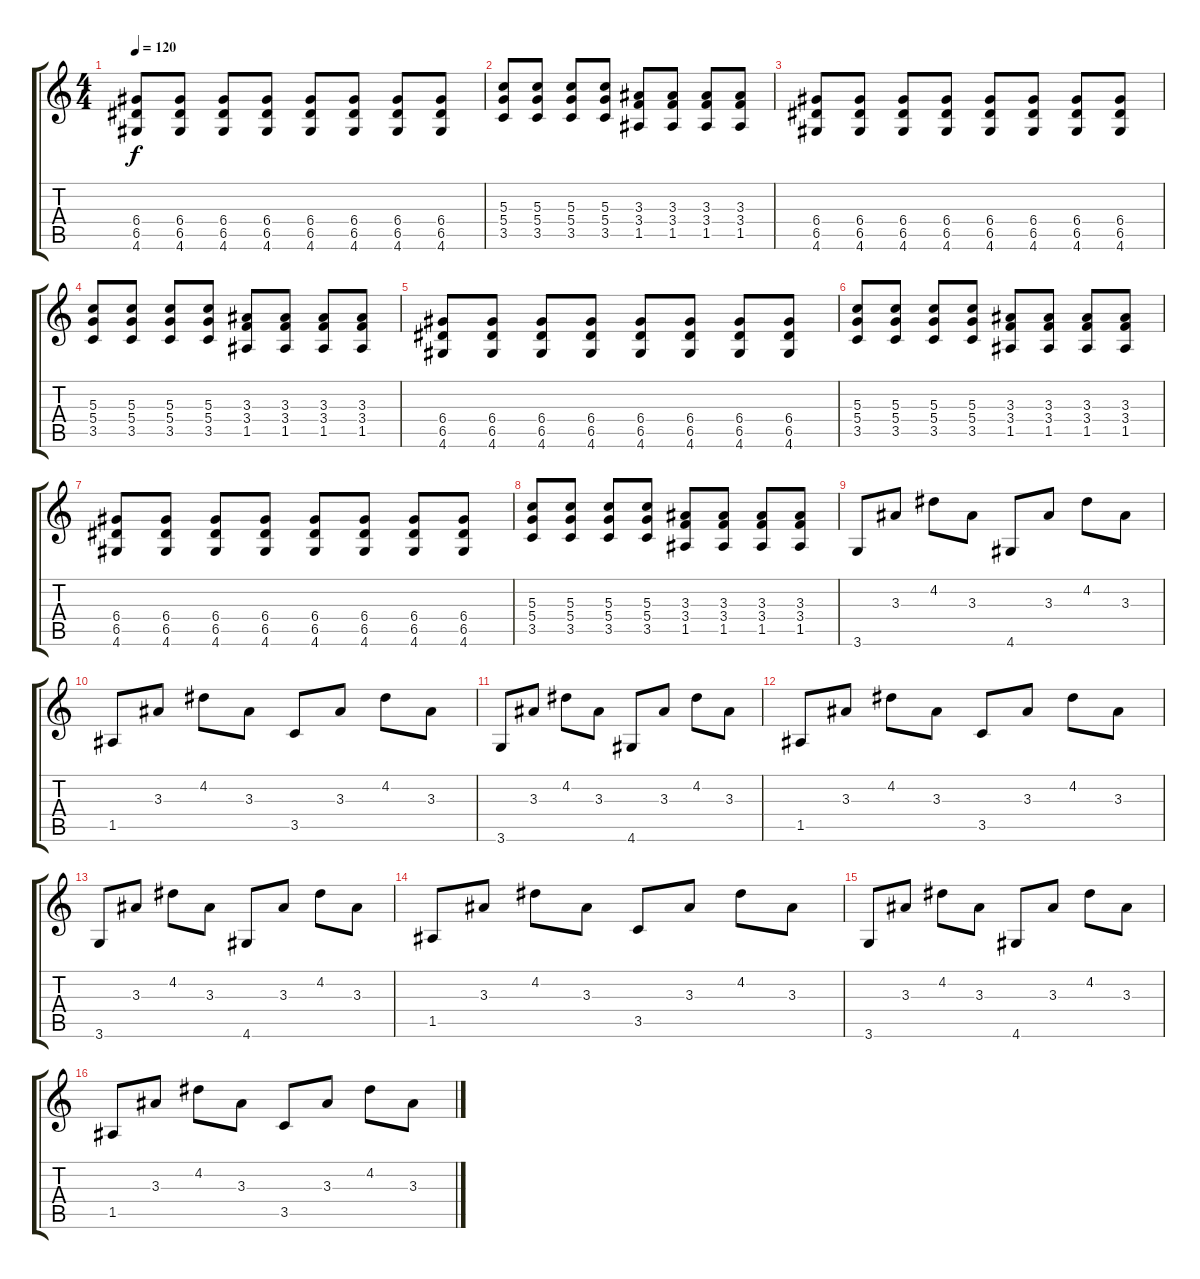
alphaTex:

\track "" {instrument overdrivenguitar}
\staff {score tabs}
\tuning (E4 B3 G3 D3 A2 E2) {hide}
\ts (4 4)
\tempo 120
\clef g2
\ks c
(6.4 6.5 4.6).8{dy f} (6.4 6.5 4.6).8 (6.4 6.5 4.6).8 (6.4 6.5 4.6).8 (6.4 6.5 4.6).8 (6.4 6.5 4.6).8 (6.4 6.5 4.6).8 (6.4 6.5 4.6).8 |
(5.3 5.4 3.5).8 (5.3 5.4 3.5).8 (5.3 5.4 3.5).8 (5.3 5.4 3.5).8 (3.3 3.4 1.5).8 (3.3 3.4 1.5).8 (3.3 3.4 1.5).8 (3.3 3.4 1.5).8 |
(6.4 6.5 4.6).8 (6.4 6.5 4.6).8 (6.4 6.5 4.6).8 (6.4 6.5 4.6).8 (6.4 6.5 4.6).8 (6.4 6.5 4.6).8 (6.4 6.5 4.6).8 (6.4 6.5 4.6).8 |
(5.3 5.4 3.5).8 (5.3 5.4 3.5).8 (5.3 5.4 3.5).8 (5.3 5.4 3.5).8 (3.3 3.4 1.5).8 (3.3 3.4 1.5).8 (3.3 3.4 1.5).8 (3.3 3.4 1.5).8 |
(6.4 6.5 4.6).8 (6.4 6.5 4.6).8 (6.4 6.5 4.6).8 (6.4 6.5 4.6).8 (6.4 6.5 4.6).8 (6.4 6.5 4.6).8 (6.4 6.5 4.6).8 (6.4 6.5 4.6).8 |
(5.3 5.4 3.5).8 (5.3 5.4 3.5).8 (5.3 5.4 3.5).8 (5.3 5.4 3.5).8 (3.3 3.4 1.5).8 (3.3 3.4 1.5).8 (3.3 3.4 1.5).8 (3.3 3.4 1.5).8 |
(6.4 6.5 4.6).8 (6.4 6.5 4.6).8 (6.4 6.5 4.6).8 (6.4 6.5 4.6).8 (6.4 6.5 4.6).8 (6.4 6.5 4.6).8 (6.4 6.5 4.6).8 (6.4 6.5 4.6).8 |
(5.3 5.4 3.5).8 (5.3 5.4 3.5).8 (5.3 5.4 3.5).8 (5.3 5.4 3.5).8 (3.3 3.4 1.5).8 (3.3 3.4 1.5).8 (3.3 3.4 1.5).8 (3.3 3.4 1.5).8 |
3.6.8{txt ""} 3.3.8 4.2.8 3.3.8 4.6.8 3.3.8 4.2.8 3.3.8 |
1.5.8 3.3.8 4.2.8 3.3.8 3.5.8 3.3.8 4.2.8 3.3.8 |
3.6.8 3.3.8 4.2.8 3.3.8 4.6.8 3.3.8 4.2.8 3.3.8 |
1.5.8 3.3.8 4.2.8 3.3.8 3.5.8 3.3.8 4.2.8 3.3.8 |
3.6.8 3.3.8 4.2.8 3.3.8 4.6.8 3.3.8 4.2.8 3.3.8 |
1.5.8 3.3.8 4.2.8 3.3.8 3.5.8 3.3.8 4.2.8 3.3.8 |
3.6.8 3.3.8 4.2.8 3.3.8 4.6.8 3.3.8 4.2.8 3.3.8 |
1.5.8 3.3.8 4.2.8 3.3.8 3.5.8 3.3.8 4.2.8 3.3.8
